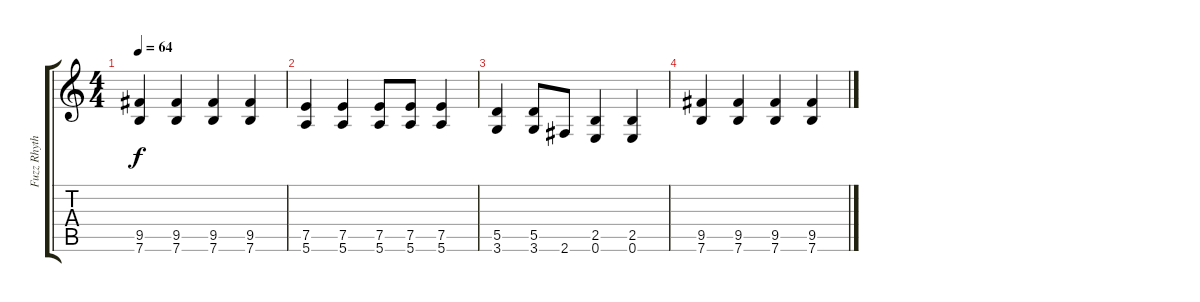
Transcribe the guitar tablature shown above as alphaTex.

\track ("Fuzz Rhythm" "Fuzz Rhyth") {instrument guitarharmonics}
\staff {score tabs}
\tuning (E4 B3 G3 D3 A2 E2) {hide}
\ts (4 4)
\tempo 64
\clef g2
\ks c
(9.5 7.6).4{dy f} (9.5 7.6).4 (9.5 7.6).4 (9.5 7.6).4 |
(7.5 5.6).4 (7.5 5.6).4 (7.5 5.6).8 (7.5 5.6).8 (7.5 5.6).4 |
(5.5 3.6).4 (5.5 3.6).8 2.6.8 (2.5 0.6).4 (2.5 0.6).4 |
(9.5 7.6).4 (9.5 7.6).4 (9.5 7.6).4 (9.5 7.6).4
